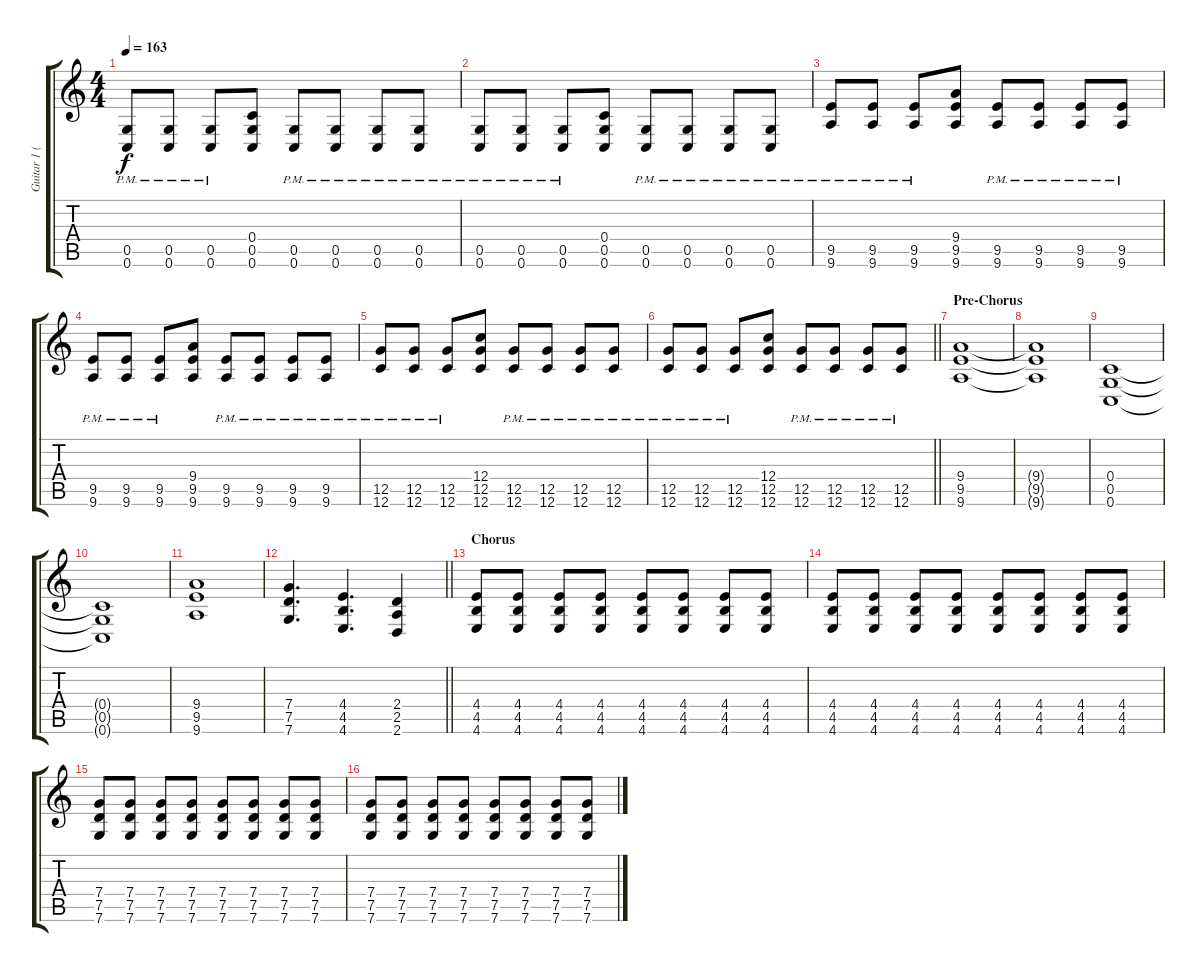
\track ("Guitar 1 (Dan Jacobs)" "Guitar 1 (") {instrument distortionguitar}
\staff {score tabs}
\tuning (D4 A3 F3 C3 G2 C2) {hide}
\ts (4 4)
\tempo 163
\clef g2
\ks c
(0.5{pm} 0.6{pm}).8{dy f} (0.5{pm} 0.6{pm}).8 (0.5{pm} 0.6{pm}).8 (0.4 0.5 0.6).8 (0.5{pm} 0.6{pm}).8 (0.5{pm} 0.6{pm}).8 (0.5{pm} 0.6{pm}).8 (0.5{pm} 0.6{pm}).8 |
(0.5{pm} 0.6{pm}).8 (0.5{pm} 0.6{pm}).8 (0.5{pm} 0.6{pm}).8 (0.4 0.5 0.6).8 (0.5{pm} 0.6{pm}).8 (0.5{pm} 0.6{pm}).8 (0.5{pm} 0.6{pm}).8 (0.5{pm} 0.6{pm}).8 |
(9.5{pm} 9.6{pm}).8 (9.5{pm} 9.6{pm}).8 (9.5{pm} 9.6{pm}).8 (9.4 9.5 9.6).8 (9.5{pm} 9.6{pm}).8 (9.5{pm} 9.6{pm}).8 (9.5{pm} 9.6{pm}).8 (9.5{pm} 9.6{pm}).8 |
(9.5{pm} 9.6{pm}).8 (9.5{pm} 9.6{pm}).8 (9.5{pm} 9.6{pm}).8 (9.4 9.5 9.6).8 (9.5{pm} 9.6{pm}).8 (9.5{pm} 9.6{pm}).8 (9.5{pm} 9.6{pm}).8 (9.5{pm} 9.6{pm}).8 |
(12.5{pm} 12.6{pm}).8 (12.5{pm} 12.6{pm}).8 (12.5{pm} 12.6{pm}).8 (12.4 12.5 12.6).8 (12.5{pm} 12.6{pm}).8 (12.5{pm} 12.6{pm}).8 (12.5{pm} 12.6{pm}).8 (12.5{pm} 12.6{pm}).8 |
\barLineRight lightlight
(12.5{pm} 12.6{pm}).8 (12.5{pm} 12.6{pm}).8 (12.5{pm} 12.6{pm}).8 (12.4 12.5 12.6).8 (12.5{pm} 12.6{pm}).8 (12.5{pm} 12.6{pm}).8 (12.5{pm} 12.6{pm}).8 (12.5{pm} 12.6{pm}).8 |
\section ("" "Pre-Chorus")
(9.4 9.5 9.6).1 |
(9.4{t} 9.5{t} 9.6{t}).1 |
(0.4 0.5 0.6).1 |
(0.4{t} 0.5{t} 0.6{t}).1 |
(9.4 9.5 9.6).1 |
\barLineRight lightlight
(7.4 7.5 7.6).4{d} (4.4 4.5 4.6).4{d} (2.4 2.5 2.6).4 |
\section ("" "Chorus")
(4.4 4.5 4.6).8 (4.4 4.5 4.6).8 (4.4 4.5 4.6).8 (4.4 4.5 4.6).8 (4.4 4.5 4.6).8 (4.4 4.5 4.6).8 (4.4 4.5 4.6).8 (4.4 4.5 4.6).8 |
(4.4 4.5 4.6).8 (4.4 4.5 4.6).8 (4.4 4.5 4.6).8 (4.4 4.5 4.6).8 (4.4 4.5 4.6).8 (4.4 4.5 4.6).8 (4.4 4.5 4.6).8 (4.4 4.5 4.6).8 |
(7.4 7.5 7.6).8 (7.4 7.5 7.6).8 (7.4 7.5 7.6).8 (7.4 7.5 7.6).8 (7.4 7.5 7.6).8 (7.4 7.5 7.6).8 (7.4 7.5 7.6).8 (7.4 7.5 7.6).8 |
(7.4 7.5 7.6).8 (7.4 7.5 7.6).8 (7.4 7.5 7.6).8 (7.4 7.5 7.6).8 (7.4 7.5 7.6).8 (7.4 7.5 7.6).8 (7.4 7.5 7.6).8 (7.4 7.5 7.6).8
